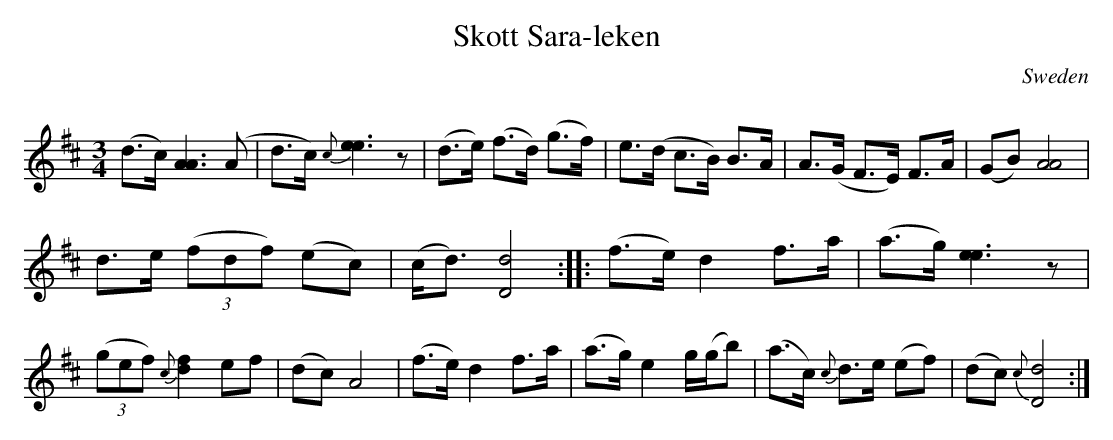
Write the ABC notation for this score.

X:1
T:Skott Sara-leken
O:Sweden
Q:160
M:3/4
L:1/8
K:D
(d>c) [A3A3] (A | d>c) {c}[e3e3]z |\
(d>e) (f>d) (g>f) | e>(d c>B) B>A |\
A>(G F>E) F>A | (GB) [A4A4] |
d>e ((3fdf) (ec) | (c<d) [D4d4] ::\
(f>e) d2 f>a | (a>g) [e3e3]z |
((3gef) {c}[d2f2] ef | (dc) A4 |\
(f>e) d2 f>a | (a>g) e2 g/(g/b) |\
(a>c) {c}d>e (ef) | (dc) {c}[D4d4]:|
